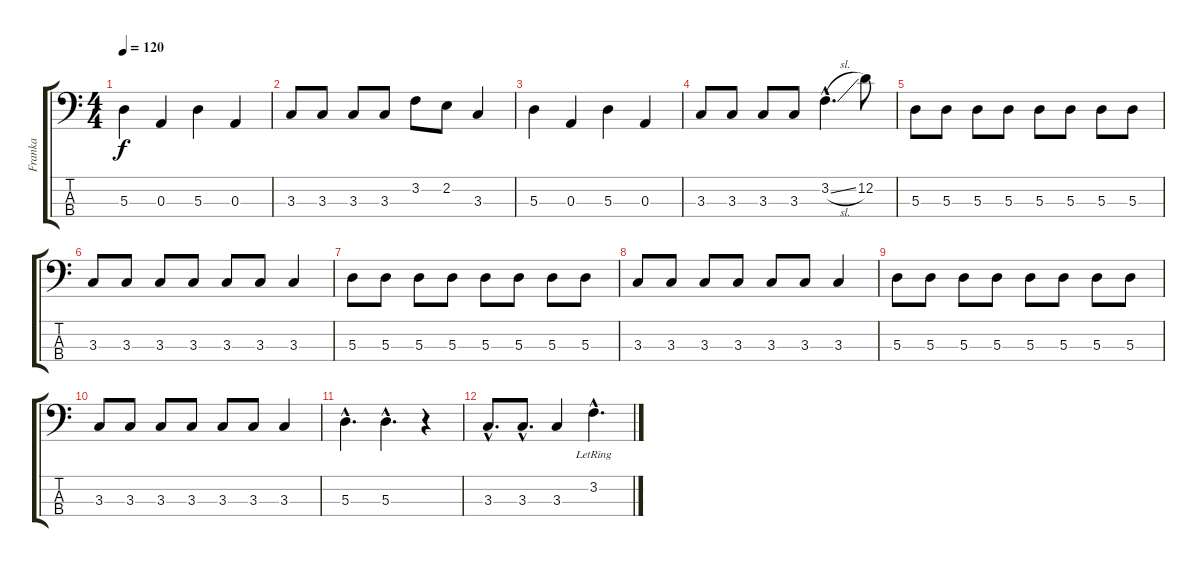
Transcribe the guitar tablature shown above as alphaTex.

\track ("Franka" "Franka") {instrument electricbasspick}
\staff {score tabs}
\tuning (G2 D2 A1 E1) {hide}
\ts (4 4)
\tempo 120
\clef f4
\ks c
5.3.4{dy f} 0.3.4 5.3.4 0.3.4 |
3.3.8 3.3.8 3.3.8 3.3.8 3.2.8 2.2.8 3.3.4 |
5.3.4 0.3.4 5.3.4 0.3.4 |
3.3.8 3.3.8 3.3.8 3.3.8 3.2{sl hac}.4{d} 12.2.8 |
5.3.8 5.3.8 5.3.8 5.3.8 5.3.8 5.3.8 5.3.8 5.3.8 |
3.3.8 3.3.8 3.3.8 3.3.8 3.3.8 3.3.8 3.3.4 |
5.3.8 5.3.8 5.3.8 5.3.8 5.3.8 5.3.8 5.3.8 5.3.8 |
3.3.8 3.3.8 3.3.8 3.3.8 3.3.8 3.3.8 3.3.4 |
5.3.8 5.3.8 5.3.8 5.3.8 5.3.8 5.3.8 5.3.8 5.3.8 |
3.3.8 3.3.8 3.3.8 3.3.8 3.3.8 3.3.8 3.3.4 |
5.3{hac}.4{d} 5.3{hac}.4{d} r.4 |
3.3{hac}.8{d} 3.3{hac}.8{d} 3.3.4 3.2{hac lr}.4{d}
